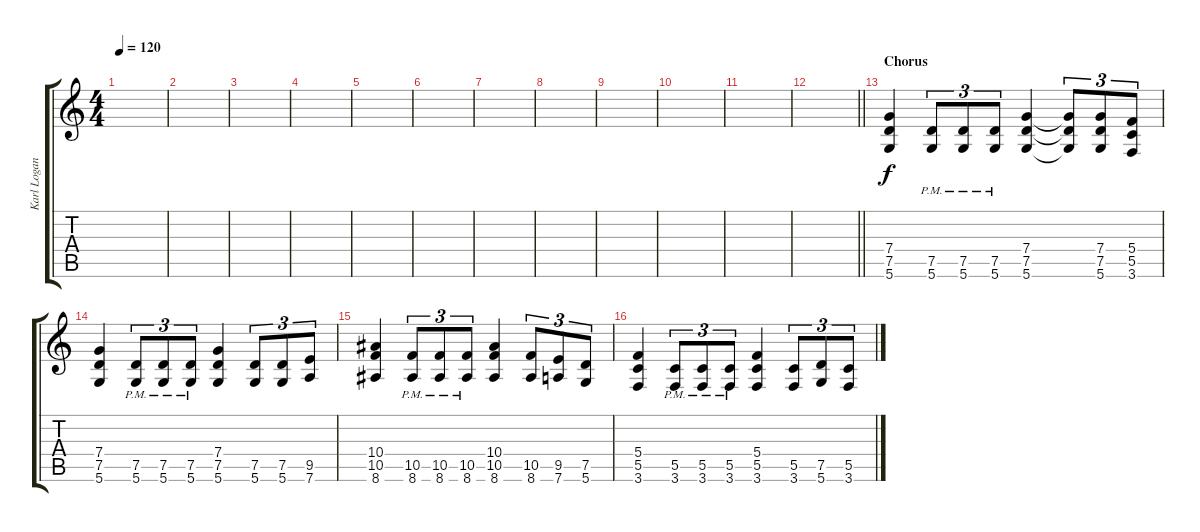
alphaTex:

\track ("Karl Logan" "Karl Logan") {instrument distortionguitar}
\staff {score tabs}
\tuning (D4 A3 F3 C3 G2 D2) {hide}
\ts (4 4)
\tempo 120
\clef g2
\ks c
|
|
|
|
|
|
|
|
|
|
|
\barLineRight lightlight
|
\section ("" "Chorus")
(7.4 7.5 5.6).4 (7.5{pm} 5.6{pm}).8{tu (3 2)} (7.5{pm} 5.6{pm}).8{tu (3 2)} (7.5{pm} 5.6{pm}).8{tu (3 2)} (7.4 7.5 5.6).4 (7.4{t} 7.5{t} 5.6{t}).8{tu (3 2)} (7.4 7.5 5.6).8{tu (3 2)} (5.4 5.5 3.6).8{tu (3 2)} |
(7.4 7.5 5.6).4 (7.5{pm} 5.6{pm}).8{tu (3 2)} (7.5{pm} 5.6{pm}).8{tu (3 2)} (7.5{pm} 5.6{pm}).8{tu (3 2)} (7.4 7.5 5.6).4 (7.5 5.6).8{tu (3 2)} (7.5 5.6).8{tu (3 2)} (9.5 7.6).8{tu (3 2)} |
(10.4 10.5 8.6).4 (10.5{pm} 8.6{pm}).8{tu (3 2)} (10.5{pm} 8.6{pm}).8{tu (3 2)} (10.5{pm} 8.6{pm}).8{tu (3 2)} (10.4 10.5 8.6).4 (10.5 8.6).8{tu (3 2)} (9.5 7.6).8{tu (3 2)} (7.5 5.6).8{tu (3 2)} |
(5.4 5.5 3.6).4 (5.5{pm} 3.6{pm}).8{tu (3 2)} (5.5{pm} 3.6{pm}).8{tu (3 2)} (5.5{pm} 3.6{pm}).8{tu (3 2)} (5.4 5.5 3.6).4 (5.5 3.6).8{tu (3 2)} (7.5 5.6).8{tu (3 2)} (5.5 3.6).8{tu (3 2)}
